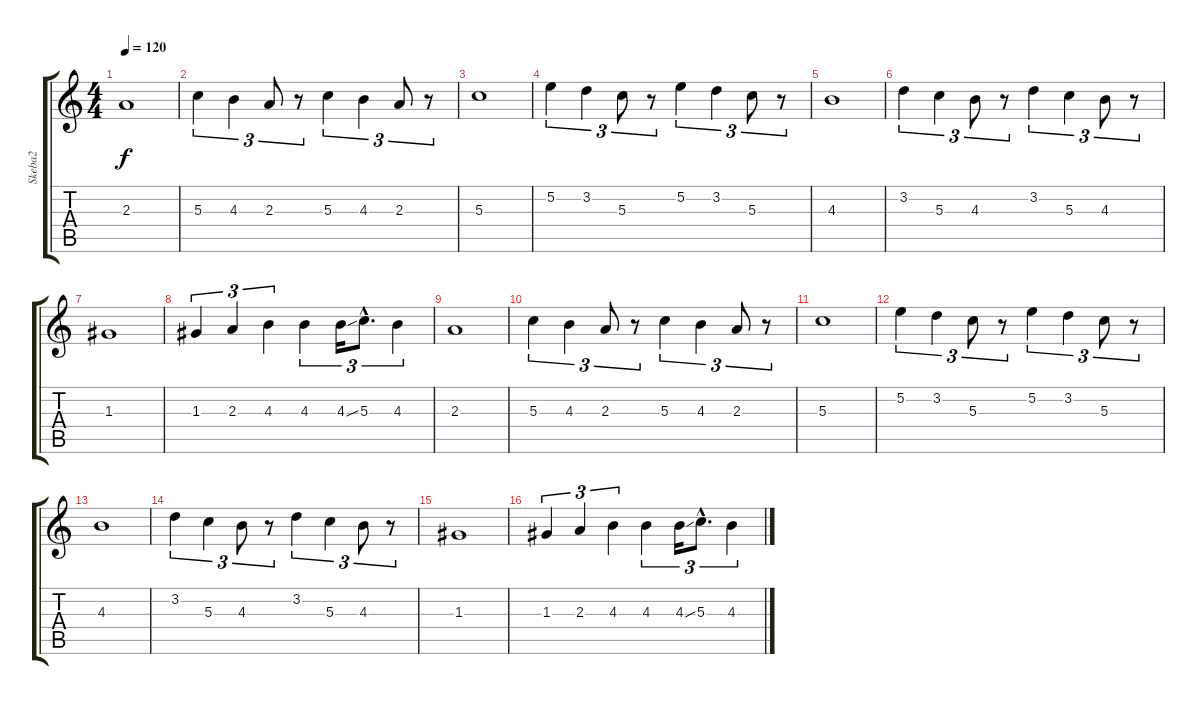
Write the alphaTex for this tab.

\track ("Skeba2" "Skeba2") {instrument overdrivenguitar}
\staff {score tabs}
\tuning (E4 B3 G3 D3 A2 E2) {hide}
\ts (4 4)
\tempo 120
\clef g2
\ks c
2.3.1{dy f instrument overdrivenguitar} |
5.3.4{tu (3 2)} 4.3.4{tu (3 2)} 2.3.8{tu (3 2)} r.8{tu (3 2)} 5.3.4{tu (3 2)} 4.3.4{tu (3 2)} 2.3.8{tu (3 2)} r.8{tu (3 2)} |
5.3.1 |
5.2.4{tu (3 2)} 3.2.4{tu (3 2)} 5.3.8{tu (3 2)} r.8{tu (3 2)} 5.2.4{tu (3 2)} 3.2.4{tu (3 2)} 5.3.8{tu (3 2)} r.8{tu (3 2)} |
4.3.1 |
3.2.4{tu (3 2)} 5.3.4{tu (3 2)} 4.3.8{tu (3 2)} r.8{tu (3 2)} 3.2.4{tu (3 2)} 5.3.4{tu (3 2)} 4.3.8{tu (3 2)} r.8{tu (3 2)} |
1.3.1 |
1.3.4{tu (3 2)} 2.3.4{tu (3 2)} 4.3.4{tu (3 2)} 4.3.4{tu (3 2)} 4.3{ss}.16{tu (3 2)} 5.3{hac}.8{d tu (3 2)} 4.3.4{tu (3 2)} |
2.3.1 |
5.3.4{tu (3 2)} 4.3.4{tu (3 2)} 2.3.8{tu (3 2)} r.8{tu (3 2)} 5.3.4{tu (3 2)} 4.3.4{tu (3 2)} 2.3.8{tu (3 2)} r.8{tu (3 2)} |
5.3.1 |
5.2.4{tu (3 2)} 3.2.4{tu (3 2)} 5.3.8{tu (3 2)} r.8{tu (3 2)} 5.2.4{tu (3 2)} 3.2.4{tu (3 2)} 5.3.8{tu (3 2)} r.8{tu (3 2)} |
4.3.1 |
3.2.4{tu (3 2)} 5.3.4{tu (3 2)} 4.3.8{tu (3 2)} r.8{tu (3 2)} 3.2.4{tu (3 2)} 5.3.4{tu (3 2)} 4.3.8{tu (3 2)} r.8{tu (3 2)} |
1.3.1 |
1.3.4{tu (3 2)} 2.3.4{tu (3 2)} 4.3.4{tu (3 2)} 4.3.4{tu (3 2)} 4.3{ss}.16{tu (3 2)} 5.3{hac}.8{d tu (3 2)} 4.3.4{tu (3 2)}
